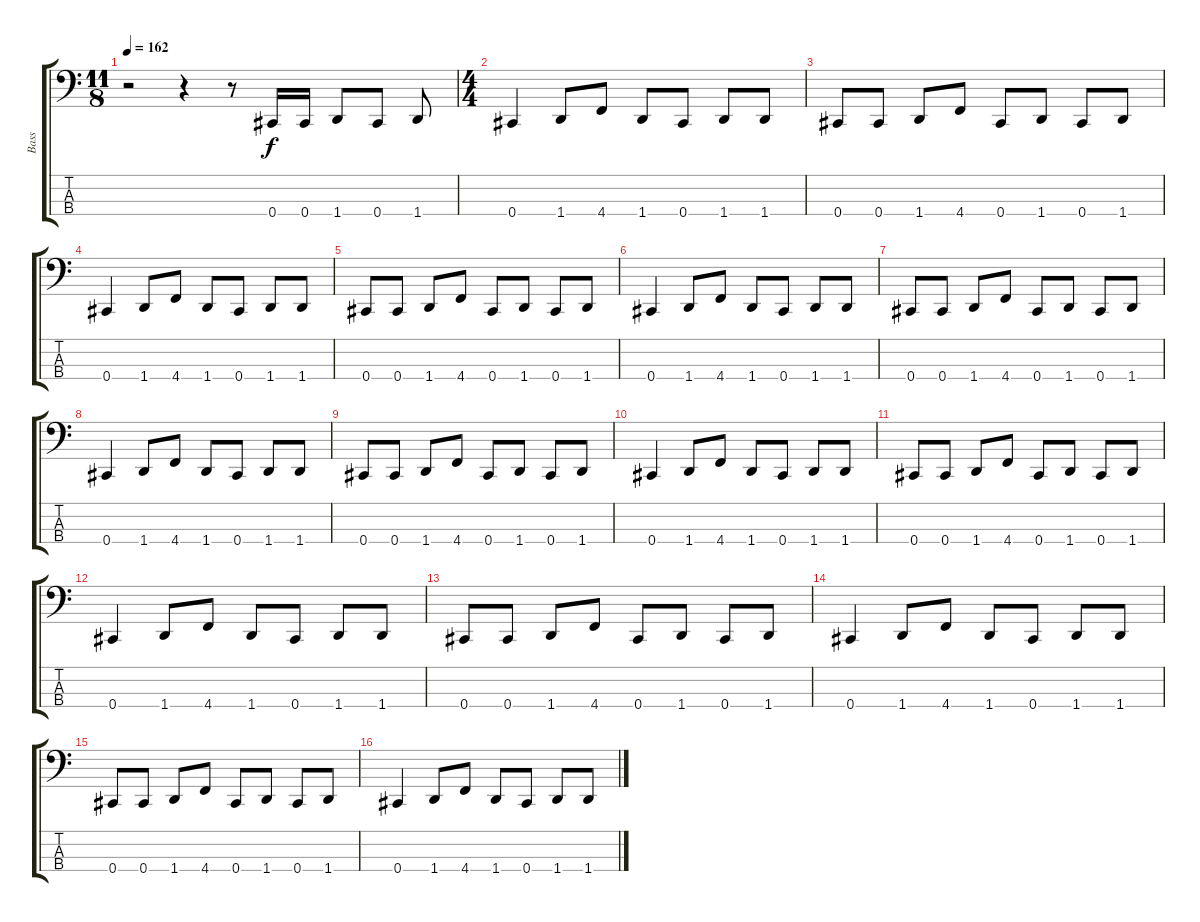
\track ("Bass" "Bass") {instrument electricbassfinger}
\staff {score tabs}
\tuning (Gb2 Db2 Ab1 Db1) {hide}
\ts (11 8)
\tempo 162
\clef f4
\ks c
r.2{dy f} r.4 r.8 0.4.16 0.4.16 1.4.8 0.4.8 1.4.8 |
\ts (4 4)
0.4.4 1.4.8 4.4.8 1.4.8 0.4.8 1.4.8 1.4.8 |
0.4.8 0.4.8 1.4.8 4.4.8 0.4.8 1.4.8 0.4.8 1.4.8 |
0.4.4 1.4.8 4.4.8 1.4.8 0.4.8 1.4.8 1.4.8 |
0.4.8 0.4.8 1.4.8 4.4.8 0.4.8 1.4.8 0.4.8 1.4.8 |
0.4.4 1.4.8 4.4.8 1.4.8 0.4.8 1.4.8 1.4.8 |
0.4.8 0.4.8 1.4.8 4.4.8 0.4.8 1.4.8 0.4.8 1.4.8 |
0.4.4 1.4.8 4.4.8 1.4.8 0.4.8 1.4.8 1.4.8 |
0.4.8 0.4.8 1.4.8 4.4.8 0.4.8 1.4.8 0.4.8 1.4.8 |
0.4.4 1.4.8 4.4.8 1.4.8 0.4.8 1.4.8 1.4.8 |
0.4.8 0.4.8 1.4.8 4.4.8 0.4.8 1.4.8 0.4.8 1.4.8 |
0.4.4 1.4.8 4.4.8 1.4.8 0.4.8 1.4.8 1.4.8 |
0.4.8 0.4.8 1.4.8 4.4.8 0.4.8 1.4.8 0.4.8 1.4.8 |
0.4.4 1.4.8 4.4.8 1.4.8 0.4.8 1.4.8 1.4.8 |
0.4.8 0.4.8 1.4.8 4.4.8 0.4.8 1.4.8 0.4.8 1.4.8 |
0.4.4 1.4.8 4.4.8 1.4.8 0.4.8 1.4.8 1.4.8
